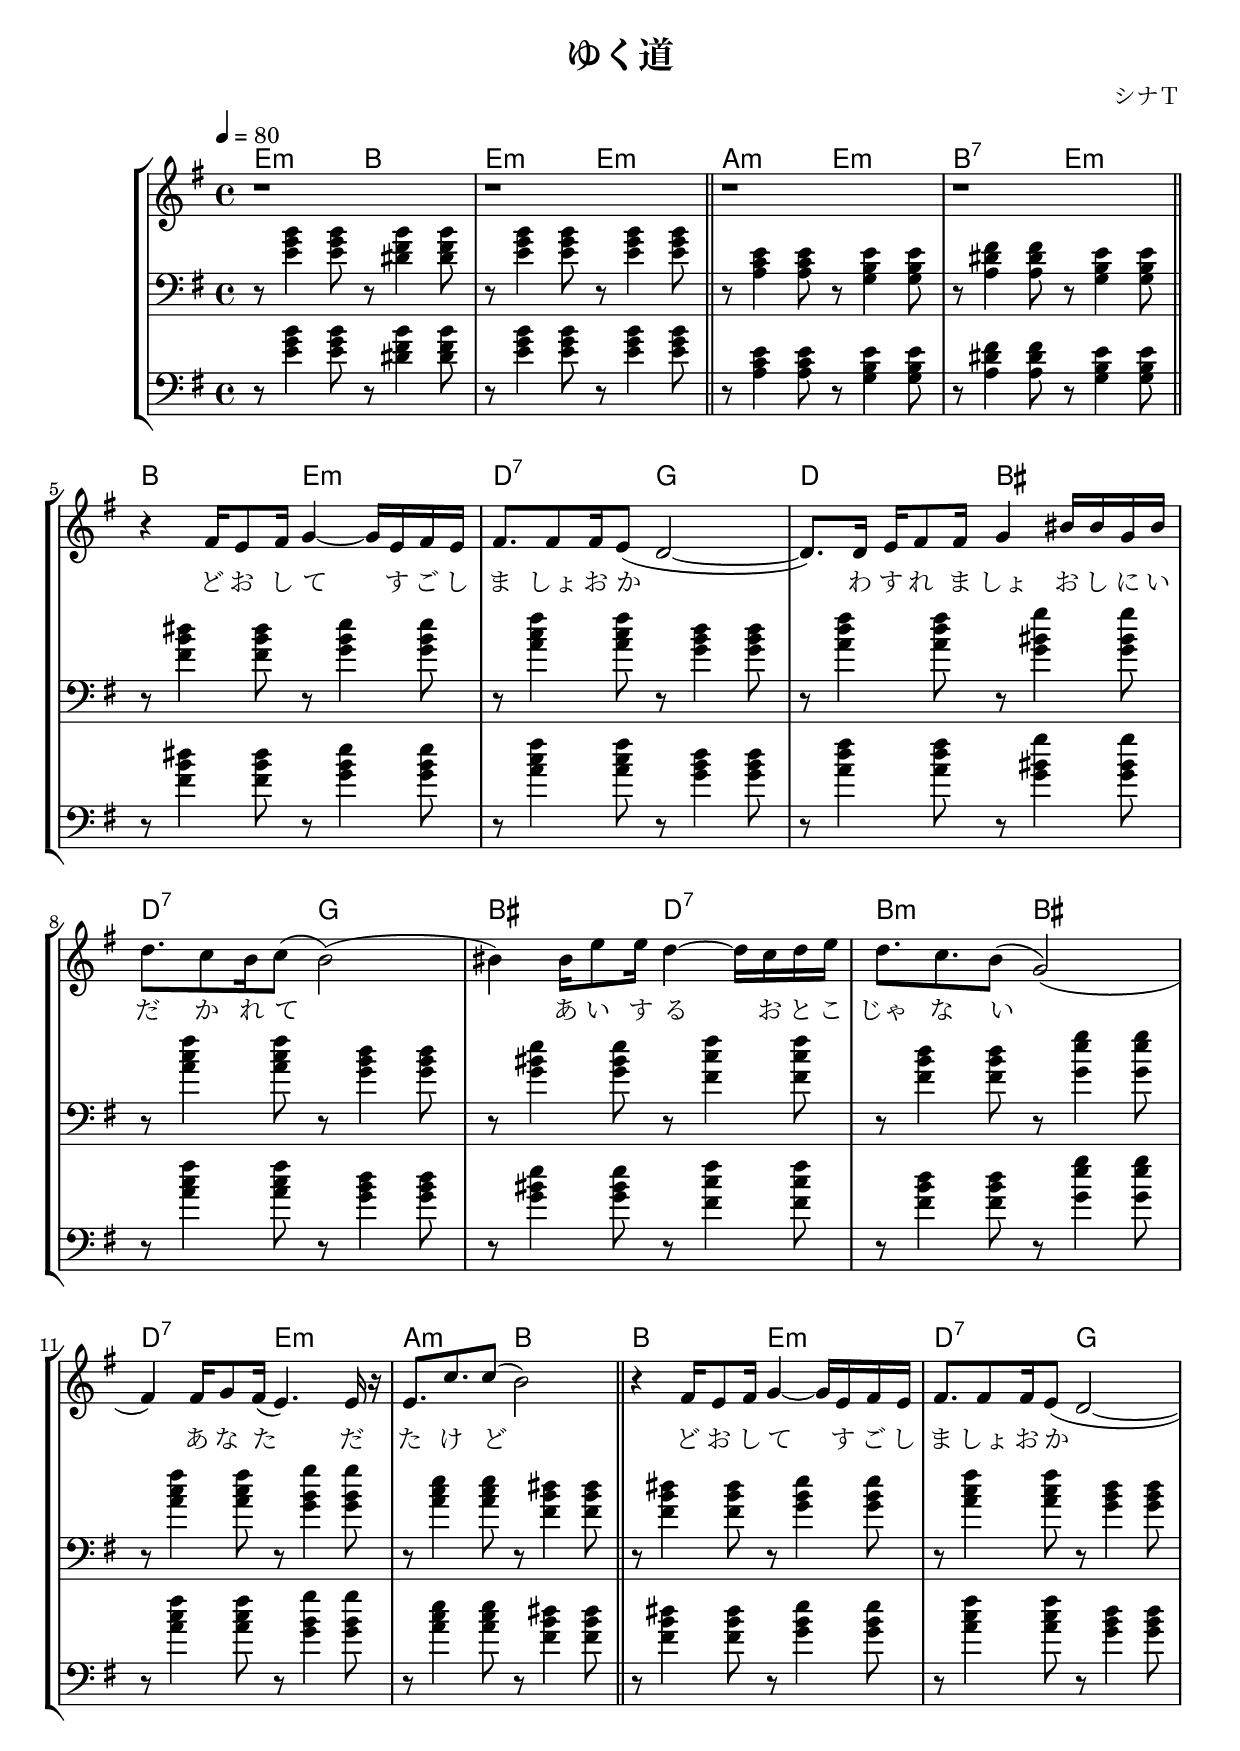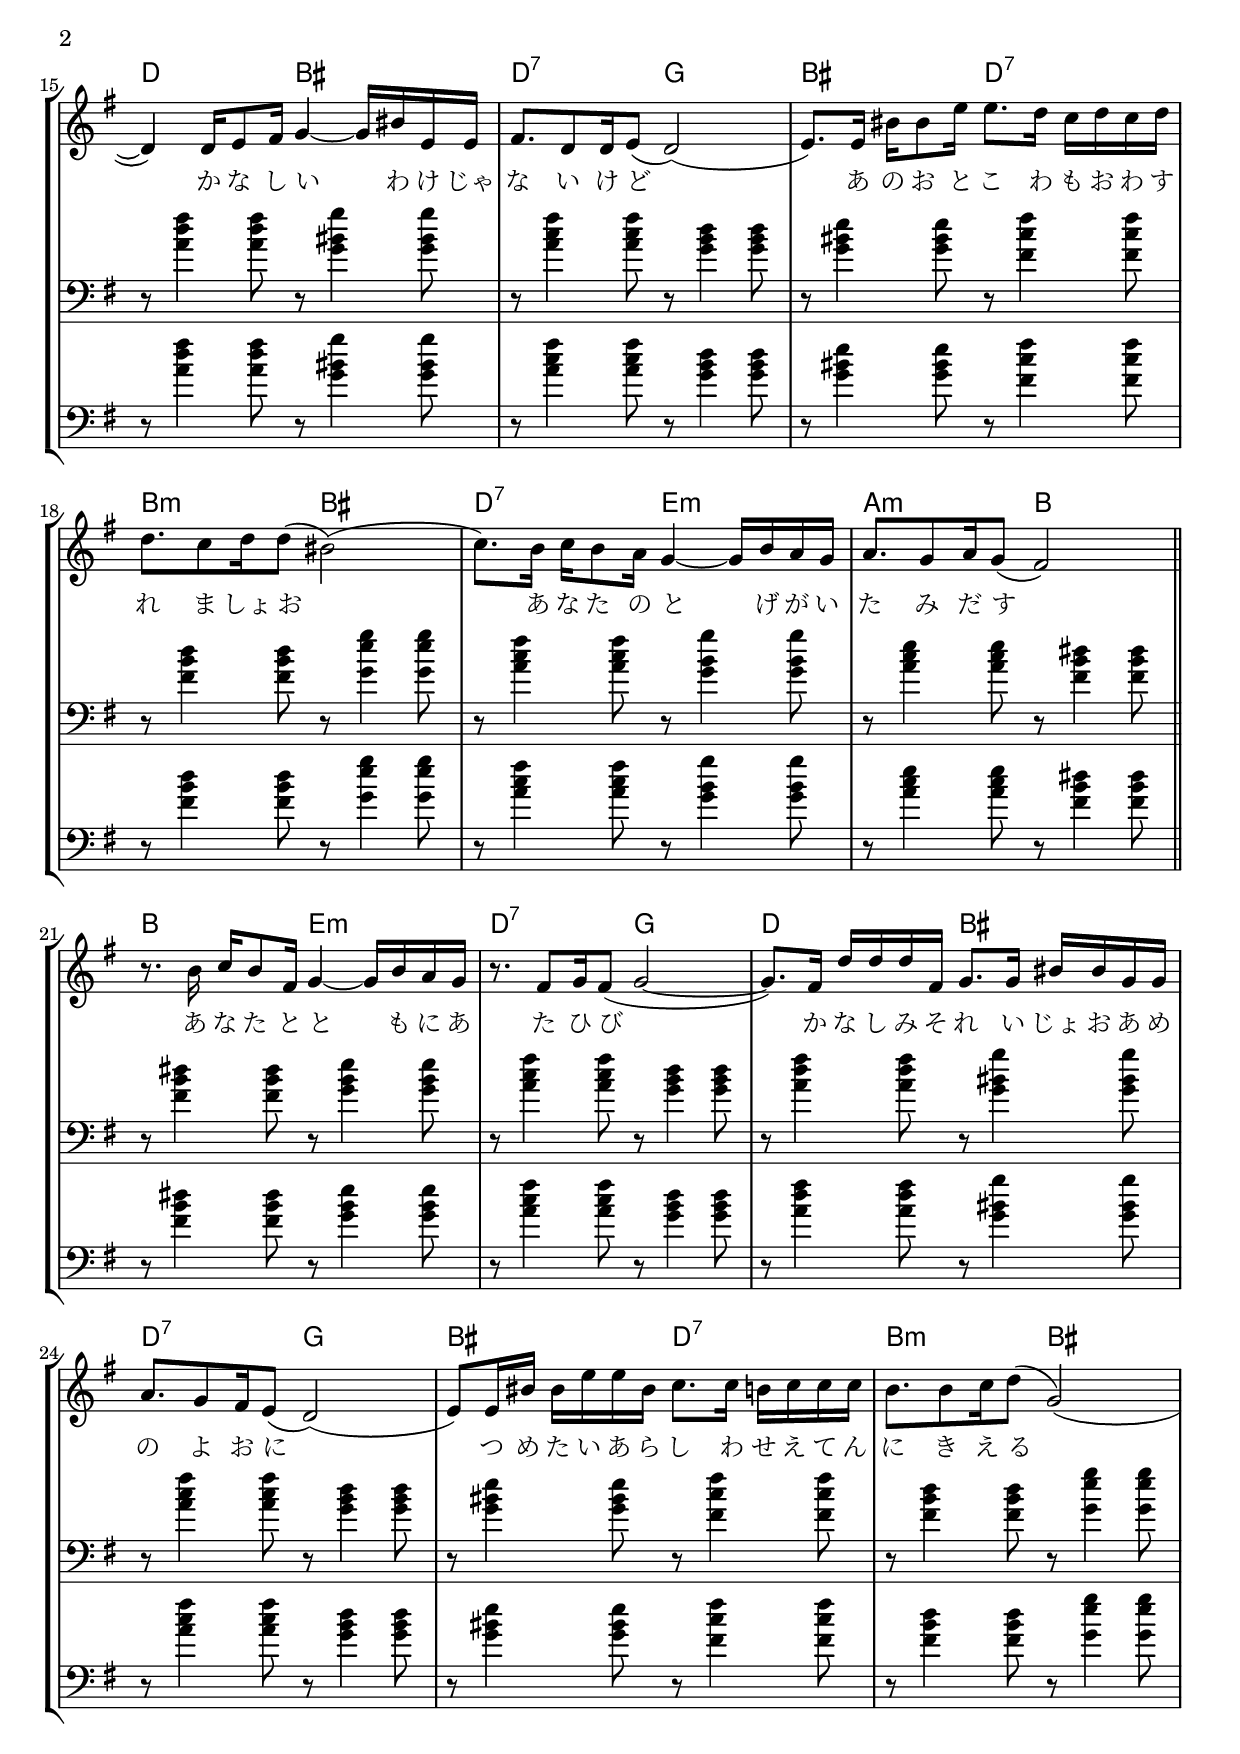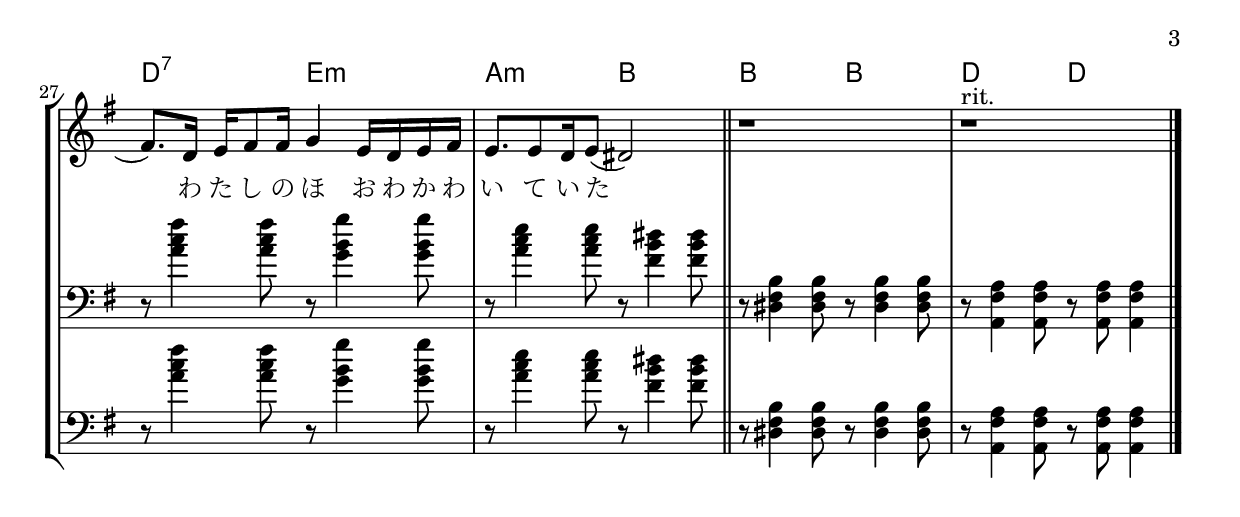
\version "2.12.1"

\header {
	title = \markup {ゆく道}
	composer = \markup \center-column {シナＴ}
}

harmony = \chordmode {
	e2:m b e:m e:m 

	a:m e:m b:7 e:m 

	b e:m d:7 g d bis d:7 g bis d:7 b:m bis d:7 e:m a:m b 

	b e:m d:7 g d bis d:7 g bis d:7 b:m bis d:7 e:m a:m b 

	b e:m d:7 g d bis d:7 g bis d:7 b:m bis d:7 e:m a:m b 

	b b d d 
}

melody = {
	\key g \major
	\tempo 4 = 80
	r1 | r1   
	r1 | r1   
	\set Staff.midiInstrument = #"fss0.42"
	r4 fis'16  e'8  fis'16  g'4~g'16  e'16  fis'16  e'16 
	fis'8.  fis'8  fis'16  e'8  (d'2~ 
	d'8.)  d'16  e'16  fis'8  fis'16  g'4  bis'16  bis'16  g'16  bis'16 
	d''8.  c''8  b'16  c''8  (b'2) 
	(bis'4)  bis'16  e''8  e''16  d''4~d''16  c''16  d''16  e''16 
	d''8.  c''8.  b'8  (g'2) 
	(fis'4)  fis'16  g'8  fis'16  (e'4.)  e'16  r16 
	e'8.  c''8.  c''8  (b'2)
	\set Staff.midiInstrument = #"fss0.42"
	r4 fis'16  e'8  fis'16  g'4~g'16  e'16  fis'16  e'16 
	fis'8.  fis'8  fis'16  e'8  (d'2~ 
	d'4)  d'16  e'8  fis'16  g'4~g'16  bis'16  e'16  e'16 
	fis'8.  d'8  d'16  e'8  (d'2) 
	(e'8.)  e'16  bis'16  bis'8  e''16  e''8.  d''16  c''16  d''16  c''16  d''16 
	d''8.  c''8  d''16  d''8  (bis'2) 
	(c''8.)  b'16  c''16  b'8  a'16  g'4~g'16  b'16  a'16  g'16 
	a'8.  g'8  a'16  g'8  (fis'2)
	\set Staff.midiInstrument = #"fss0.42"
	r8. b'16  c''16  b'8  fis'16  g'4~g'16  b'16  a'16  g'16 
	r8.  fis'8  g'16  fis'8  (g'2~ 
	g'8.)  fis'16  d''16  d''16  d''16  fis'16  g'8.  g'16  bis'16  bis'16  g'16  g'16 
	a'8.  g'8  fis'16  e'8  (d'2) 
	(e'8)  e'16  bis'16  bis'16  e''16  e''16  bis'16  c''8.  c''16  b'16  c''16  c''16  c''16 
	b'8.  b'8  c''16  d''8  (g'2) 
	(fis'8.)  d'16  e'16  fis'8  fis'16  g'4  e'16  d'16  e'16  fis'16 
	e'8.  e'8  d'16  e'8  (dis'2)
	r1 | r1^"rit." \bar "|."
}

words = \lyricmode {
	
	
	ど  お  し  て  す  ご  し  ま  しょ  お  か  わ  す  れ  ま  しょ  お  し  に  い  だ  か  れ  て  あ  い  す  る  お  と  こ  じゃ  な  い  あ  な  た  だ  た  け  ど  
	ど  お  し  て  す  ご  し  ま  しょ  お  か  か  な  し  い  わ  け  じゃ  な  い  け  ど  あ  の  お  と  こ  わ  も  お  わ  す  れ  ま  しょ  お  あ  な  た  の  と  げ  が  い  た  み  だ  す  
	あ  な  た  と  と  も  に  あ  た  ひ  び  か  な  し  み  そ  れ  い  じょ  お  あ  め  の  よ  お  に  つ  め  た  い  あ  ら  し  わ  せ  え  て  ん  に  き  え  る  わ  た  し  の  ほ  お  わ  か  わ  い  て  い  た  
	
}

tempochange = {
	\tempo 4 = 80
	r1 | r1 \bar "||"
	\tempo 4 = 80
	r1 | r1 \bar "||"
	\tempo 4 = 80
	r1 | r1 | r1 | r1 | r1 | r1 | r1 | r1 \bar "||"
	\tempo 4 = 80
	r1 | r1 | r1 | r1 | r1 | r1 | r1 | r1 \bar "||"
	\tempo 4 = 80
	r1 | r1 | r1 | r1 | r1 | r1 | r1 | r1 \bar "||"
	\tempo 4 = 80
	r1 | \tempo 4 = 60 r2 \tempo 4 = 53 r2 \bar "|."
}

mainacc = {
	\clef bass
	\set Staff.midiInstrument = #"Pad 4 (choir)"
	\key g \major
	\tempo 4 = 80
	r8 <e' g' b'>4 <e' g' b'>8
	r8 <dis' fis' b'>4 <dis' fis' b'>8
	r8 <e' g' b'>4 <e' g' b'>8
	r8 <e' g' b'>4 <e' g' b'>8
	\bar "||"

	\set Staff.midiInstrument = #"Pad 4 (choir)"
	r8 <a c' e'>4 <a c' e'>8
	r8 <g b e'>4 <g b e'>8
	r8 <a dis' fis'>4 <a dis' fis'>8
	r8 <g b e'>4 <g b e'>8
	\bar "||"

	\set Staff.midiInstrument = #"Pad 4 (choir)"
	r8 <fis' b' dis''>4 <fis' b' dis''>8
	r8 <g' b' e''>4 <g' b' e''>8
	r8 <a' c'' fis''>4 <a' c'' fis''>8
	r8 <g' b' d''>4 <g' b' d''>8
	r8 <a' d'' fis''>4 <a' d'' fis''>8
	r8 <g' bis' g''>4 <g' bis' g''>8
	r8 <a' c'' fis''>4 <a' c'' fis''>8
	r8 <g' b' d''>4 <g' b' d''>8
	r8 <g' bis' e''>4 <g' bis' e''>8
	r8 <fis' c'' fis''>4 <fis' c'' fis''>8
	r8 <fis' b' d''>4 <fis' b' d''>8
	r8 <g' e'' g''>4 <g' e'' g''>8
	r8 <a' c'' fis''>4 <a' c'' fis''>8
	r8 <g' b' g''>4 <g' b' g''>8
	r8 <a' c'' e''>4 <a' c'' e''>8
	r8 <fis' b' dis''>4 <fis' b' dis''>8
	\bar "||"

	\set Staff.midiInstrument = #"Pad 4 (choir)"
	r8 <fis' b' dis''>4 <fis' b' dis''>8
	r8 <g' b' e''>4 <g' b' e''>8
	r8 <a' c'' fis''>4 <a' c'' fis''>8
	r8 <g' b' d''>4 <g' b' d''>8
	r8 <a' d'' fis''>4 <a' d'' fis''>8
	r8 <g' bis' g''>4 <g' bis' g''>8
	r8 <a' c'' fis''>4 <a' c'' fis''>8
	r8 <g' b' d''>4 <g' b' d''>8
	r8 <g' bis' e''>4 <g' bis' e''>8
	r8 <fis' c'' fis''>4 <fis' c'' fis''>8
	r8 <fis' b' d''>4 <fis' b' d''>8
	r8 <g' e'' g''>4 <g' e'' g''>8
	r8 <a' c'' fis''>4 <a' c'' fis''>8
	r8 <g' b' g''>4 <g' b' g''>8
	r8 <a' c'' e''>4 <a' c'' e''>8
	r8 <fis' b' dis''>4 <fis' b' dis''>8
	\bar "||"

	\set Staff.midiInstrument = #"Pad 4 (choir)"
	r8 <fis' b' dis''>4 <fis' b' dis''>8
	r8 <g' b' e''>4 <g' b' e''>8
	r8 <a' c'' fis''>4 <a' c'' fis''>8
	r8 <g' b' d''>4 <g' b' d''>8
	r8 <a' d'' fis''>4 <a' d'' fis''>8
	r8 <g' bis' g''>4 <g' bis' g''>8
	r8 <a' c'' fis''>4 <a' c'' fis''>8
	r8 <g' b' d''>4 <g' b' d''>8
	r8 <g' bis' e''>4 <g' bis' e''>8
	r8 <fis' c'' fis''>4 <fis' c'' fis''>8
	r8 <fis' b' d''>4 <fis' b' d''>8
	r8 <g' e'' g''>4 <g' e'' g''>8
	r8 <a' c'' fis''>4 <a' c'' fis''>8
	r8 <g' b' g''>4 <g' b' g''>8
	r8 <a' c'' e''>4 <a' c'' e''>8
	r8 <fis' b' dis''>4 <fis' b' dis''>8
	\bar "||"

	\set Staff.midiInstrument = #"Pad 4 (choir)"
	r8 <dis fis b>4 <dis fis b>8
	r8 <dis fis b>4 <dis fis b>8
	r8 <a, fis a>4 <a, fis a>8
	r8 <a, fis a>8 <a, fis a>4
	\bar "|."
}

subacc = {
	\clef bass
	\set Staff.midiInstrument = #"Synth Voice"
	\key g \major
	\tempo 4 = 80
	r8 <e' g' b'>4 <e' g' b'>8
	r8 <dis' fis' b'>4 <dis' fis' b'>8
	r8 <e' g' b'>4 <e' g' b'>8
	r8 <e' g' b'>4 <e' g' b'>8
	\bar "||"

	\set Staff.midiInstrument = #"FX 6 (goblins)"
	r8 <a c' e'>4 <a c' e'>8
	r8 <g b e'>4 <g b e'>8
	r8 <a dis' fis'>4 <a dis' fis'>8
	r8 <g b e'>4 <g b e'>8
	\bar "||"

	\set Staff.midiInstrument = #"Harpsichord"
	r8 <fis' b' dis''>4 <fis' b' dis''>8
	r8 <g' b' e''>4 <g' b' e''>8
	r8 <a' c'' fis''>4 <a' c'' fis''>8
	r8 <g' b' d''>4 <g' b' d''>8
	r8 <a' d'' fis''>4 <a' d'' fis''>8
	r8 <g' bis' g''>4 <g' bis' g''>8
	r8 <a' c'' fis''>4 <a' c'' fis''>8
	r8 <g' b' d''>4 <g' b' d''>8
	r8 <g' bis' e''>4 <g' bis' e''>8
	r8 <fis' c'' fis''>4 <fis' c'' fis''>8
	r8 <fis' b' d''>4 <fis' b' d''>8
	r8 <g' e'' g''>4 <g' e'' g''>8
	r8 <a' c'' fis''>4 <a' c'' fis''>8
	r8 <g' b' g''>4 <g' b' g''>8
	r8 <a' c'' e''>4 <a' c'' e''>8
	r8 <fis' b' dis''>4 <fis' b' dis''>8
	\bar "||"

	\set Staff.midiInstrument = #"Celesta"
	r8 <fis' b' dis''>4 <fis' b' dis''>8
	r8 <g' b' e''>4 <g' b' e''>8
	r8 <a' c'' fis''>4 <a' c'' fis''>8
	r8 <g' b' d''>4 <g' b' d''>8
	r8 <a' d'' fis''>4 <a' d'' fis''>8
	r8 <g' bis' g''>4 <g' bis' g''>8
	r8 <a' c'' fis''>4 <a' c'' fis''>8
	r8 <g' b' d''>4 <g' b' d''>8
	r8 <g' bis' e''>4 <g' bis' e''>8
	r8 <fis' c'' fis''>4 <fis' c'' fis''>8
	r8 <fis' b' d''>4 <fis' b' d''>8
	r8 <g' e'' g''>4 <g' e'' g''>8
	r8 <a' c'' fis''>4 <a' c'' fis''>8
	r8 <g' b' g''>4 <g' b' g''>8
	r8 <a' c'' e''>4 <a' c'' e''>8
	r8 <fis' b' dis''>4 <fis' b' dis''>8
	\bar "||"

	\set Staff.midiInstrument = #"Dulcimer"
	r8 <fis' b' dis''>4 <fis' b' dis''>8
	r8 <g' b' e''>4 <g' b' e''>8
	r8 <a' c'' fis''>4 <a' c'' fis''>8
	r8 <g' b' d''>4 <g' b' d''>8
	r8 <a' d'' fis''>4 <a' d'' fis''>8
	r8 <g' bis' g''>4 <g' bis' g''>8
	r8 <a' c'' fis''>4 <a' c'' fis''>8
	r8 <g' b' d''>4 <g' b' d''>8
	r8 <g' bis' e''>4 <g' bis' e''>8
	r8 <fis' c'' fis''>4 <fis' c'' fis''>8
	r8 <fis' b' d''>4 <fis' b' d''>8
	r8 <g' e'' g''>4 <g' e'' g''>8
	r8 <a' c'' fis''>4 <a' c'' fis''>8
	r8 <g' b' g''>4 <g' b' g''>8
	r8 <a' c'' e''>4 <a' c'' e''>8
	r8 <fis' b' dis''>4 <fis' b' dis''>8
	\bar "||"

	\set Staff.midiInstrument = #"Harpsichord"
	r8 <dis fis b>4 <dis fis b>8
	r8 <dis fis b>4 <dis fis b>8
	r8 <a, fis a>4 <a, fis a>8
	r8 <a, fis a>8 <a, fis a>4
	\bar "|."
}

percA = {
	\drummode {
	r1 |r1 \bar "||"
	r1 |r1 \bar "||"
	r1 |r1 |r1 |r1 |r1 |r1 |r1 |r1 \bar "||"
	hh8 hh8 hh8 hh8 hh8 hh8 hh8 hh8  |hh8 hh8 hh8 hh8 hh4 hh8 hh8  |hh8 hh8 hh8 hh8 hh8 hh8 hh8 hh8  |hh8 hh8 hh8 hh2 r8  |hh8 hh8 hh8 hh8 hh8 hh8 hh8 hh8  |hh8 hh8 hh8 hh8 hh4 hh8 hh8  |hh8 hh8 hh8 hh8 hh8 hh8 hh8 hh8  |r8 hh2. r8  \bar "||"
	hh8 hh8 hh8 hh8 hh8 hh8 hh8 hh8  |hh8 hh8 hh8 hh8 hh4 hh8 hh8  |hh8 hh8 hh8 hh8 hh8 hh8 hh8 hh8  |hh8 hh8 hh8 hh2 r8  |hh8 hh8 hh8 hh8 hh8 hh8 hh8 hh8  |hh8 hh8 hh8 hh8 hh4 hh8 hh8  |hh8 hh8 hh8 hh8 hh8 hh8 hh8 hh8  |r8 hh2. r8  \bar "||"
	r1  |r2. hho4  \bar "|."
	}
}

percB = {
	\drummode {
	r1 |r1 \bar "||"
	r1 |r1 \bar "||"
	r1 |r1 |r1 |r1 |r1 |r1 |r1 |r1 \bar "||"
	r4 sn8. sn8 sn8. sn8. sn16  |r4 sn8. sn8 sn8. sn4  |r4 sn8. sn8 sn8. sn8. sn16  |r8 sn8 sn4 sn8 sn16 sn8 sn8 sn16  |r4 sn8. sn8 sn8. sn8. sn16  |r4 sn8. sn8 sn8. sn4  |r4 sn8. sn8 sn8. sn8. sn16  |r4 sn2 sn4  \bar "||"
	r4 sn8. sn8 sn8. sn8. sn16  |r4 sn8. sn8 sn8. sn4  |r4 sn8. sn8 sn8. sn8. sn16  |r8 sn8 sn4 sn8 sn16 sn8 sn8 sn16  |r4 sn8. sn8 sn8. sn8. sn16  |r4 sn8. sn8 sn8. sn4  |r4 sn8. sn8 sn8. sn8. sn16  |r4 sn2 sn4  \bar "||"
	r16 hhp16 hhp8 hhp16 hhp8 hhp2 r16  |r16 hhp16 hhp8 hhp16 hhp8 hhp2 hhp16  \bar "|."
	}
}

percC = {
	\drummode {
	r1 |r1 \bar "||"
	r1 |r1 \bar "||"
	r1 |r1 |r1 |r1 |r1 |r1 |r1 |r1 \bar "||"
	bd8 bd4 bd2 bd8  |bd8 bd2 bd4.  |bd8 bd4 bd2 bd8  |bd4 r16 bd8. bd2  |bd8 bd4 bd2 bd8  |bd8 bd2 bd4.  |bd8 bd4 bd2 bd8  |bd8 bd4. bd4. bd8  \bar "||"
	bd8 bd4 bd2 bd8  |bd8 bd2 bd4.  |bd8 bd4 bd2 bd8  |bd4 r16 bd8. bd2  |bd8 bd4 bd2 bd8  |bd8 bd2 bd4.  |bd8 bd4 bd2 bd8  |bd8 bd4. bd4. bd8  \bar "||"
	hh8. hh8. hh2 r8  |hh8. hh8. hh4 hh4 hh8  \bar "|."
	}
}

percD = {
	\drummode {
	r1 |r1 \bar "||"
	r1 |r1 \bar "||"
	r1 |r1 |r1 |r1 |r1 |r1 |r1 |r1 \bar "||"
	r1  |r2 r8 hho4.  |r1  |r4. r16 hho2 r16  |r1  |r2 r8 hho4.  |r1  |r4. r16 hho2 r16  \bar "||"
	r1  |r2 r8 hho4.  |r1  |r4. r16 hho2 r16  |r1  |r2 r8 hho4.  |r1  |r4. r16 hho2 r16  \bar "||"
	r2 ss2  |r2 ss2  \bar "|."
	}
}

percE = {
	\drummode {
	r1 |r1 \bar "||"
	r1 |r1 \bar "||"
	r1 |r1 |r1 |r1 |r1 |r1 |r1 |r1 \bar "||"
	r1 |r1 |r1 |r1 |r1 |r1 |r1 |cymc1  \bar "||"
	r1 |r1 |r1 |r1 |r1 |r1 |r1 |cymc1  \bar "||"
	bd2 r8 bd4 bd8  |bd4. bd4 bd4.  \bar "|."
	}
}

percF = {
	\drummode {
	r1 | r1 \bar "||"
	r1 | r1 \bar "||"
	r1 | r1 | r1 | r1 | r1 | r1 | r1 | r1 \bar "||"
	r1 |r1 |r1 |r1 |r1 |r1 |r1 |r4 r16 tommh16 tommh4. tommh4  \bar "||"
	r1 |r1 |r1 |r1 |r1 |r1 |r1 |r4 r16 tommh16 tommh4. tommh4  \bar "||"
	r1 | r1 \bar "|."
	}
}

percG = {
	\drummode {
	r1 | r1 \bar "||"
	r1 | r1 \bar "||"
	r1 | r1 | r1 | r1 | r1 | r1 | r1 | r1 \bar "||"
	r1 |r1 |r1 |r1 |r1 |r1 |r1 |r4. r16 tomml4. tomml8.  \bar "||"
	r1 |r1 |r1 |r1 |r1 |r1 |r1 |r4. r16 tomml4. tomml8.  \bar "||"
	r1 | r1 \bar "|."
	}
}

percH = {
	\drummode {
	r1 | r1 \bar "||"
	r1 | r1 \bar "||"
	r1 | r1 | r1 | r1 | r1 | r1 | r1 | r1 \bar "||"
	r1 |r1 |r1 |r1 |r1 |r1 |r1 |r2 r16 toml8 toml4 r16  \bar "||"
	r1 |r1 |r1 |r1 |r1 |r1 |r1 |r2 r16 toml8 toml4 r16  \bar "||"
	r1 | r1 \bar "|."
	}
}

percI = {
	\drummode {
	r1 | r1 \bar "||"
	r1 | r1 \bar "||"
	r1 | r1 | r1 | r1 | r1 | r1 | r1 | r1 \bar "||"
	r1 |r1 |r1 |r1 |r1 |r1 |r1 |r2 r8 tomfh4 tomfh8  \bar "||"
	r1 |r1 |r1 |r1 |r1 |r1 |r1 |r2 r8 tomfh4 tomfh8  \bar "||"
	r1 | r1 \bar "|."
	}
}

\score {
	<<
		\new StaffGroup <<
			\new ChordNames {\harmony}
			\new Voice = "melody" {\melody}
			\new Lyrics \lyricsto "melody" \words
			\new Staff = "mainacc" {\mainacc}
			\new Staff = "subacc" {\subacc}
		>>
	>>
	\layout { }
}
